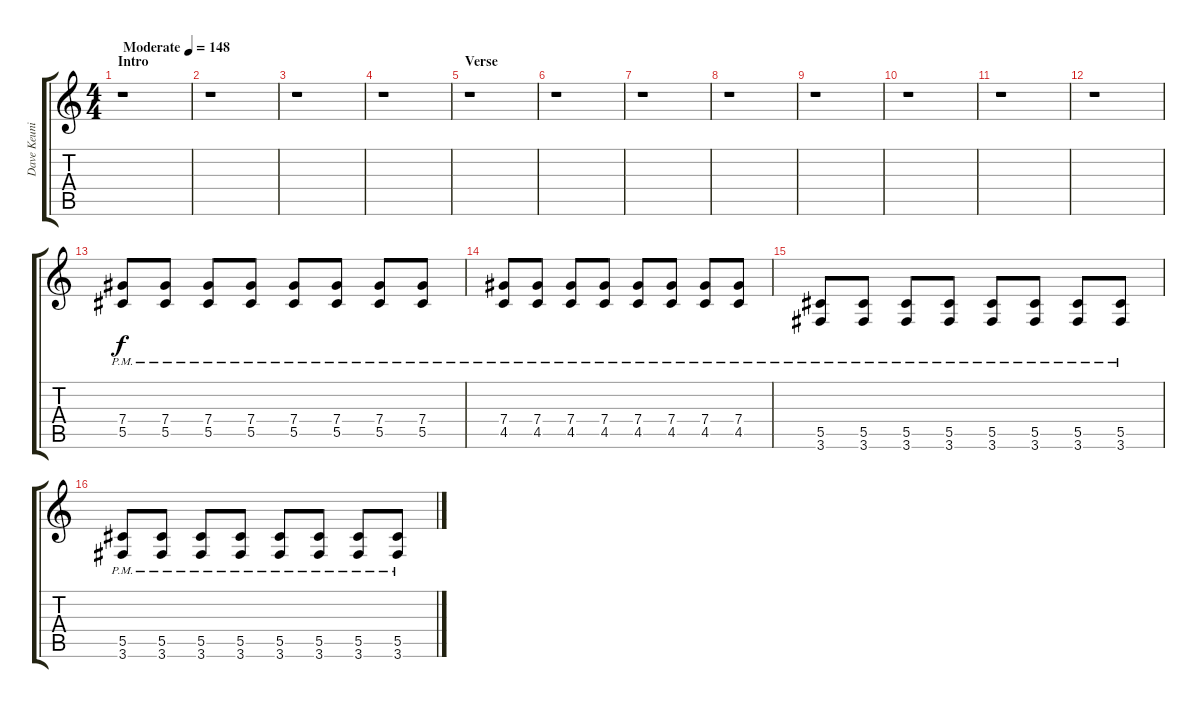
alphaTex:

\track ("Dave Keuning - Rhythm Guitar" "Dave Keuni") {instrument electricguitarmuted}
\staff {score tabs}
\tuning (Eb4 Bb3 Gb3 Db3 Ab2 Eb2) {hide}
\ts (4 4)
\section ("" "Intro")
\tempo (148 "Moderate")
\clef g2
\ks c
r.1{dy f instrument electricguitarmuted} |
r.1 |
r.1 |
r.1 |
\section ("" "Verse")
r.1 |
r.1 |
r.1 |
r.1 |
r.1 |
r.1 |
r.1 |
r.1 |
(7.4{pm} 5.5{pm}).8 (7.4{pm} 5.5{pm}).8 (7.4{pm} 5.5{pm}).8 (7.4{pm} 5.5{pm}).8 (7.4{pm} 5.5{pm}).8 (7.4{pm} 5.5{pm}).8 (7.4{pm} 5.5{pm}).8 (7.4{pm} 5.5{pm}).8 |
(7.4{pm} 4.5{pm}).8 (7.4{pm} 4.5{pm}).8 (7.4{pm} 4.5{pm}).8 (7.4{pm} 4.5{pm}).8 (7.4{pm} 4.5{pm}).8 (7.4{pm} 4.5{pm}).8 (7.4{pm} 4.5{pm}).8 (7.4{pm} 4.5{pm}).8 |
(5.5{pm} 3.6{pm}).8 (5.5{pm} 3.6{pm}).8 (5.5{pm} 3.6{pm}).8 (5.5{pm} 3.6{pm}).8 (5.5{pm} 3.6{pm}).8 (5.5{pm} 3.6{pm}).8 (5.5{pm} 3.6{pm}).8 (5.5{pm} 3.6{pm}).8 |
(5.5{pm} 3.6{pm}).8 (5.5{pm} 3.6{pm}).8 (5.5{pm} 3.6{pm}).8 (5.5{pm} 3.6{pm}).8 (5.5{pm} 3.6{pm}).8 (5.5{pm} 3.6{pm}).8 (5.5{pm} 3.6{pm}).8 (5.5{pm} 3.6{pm}).8
